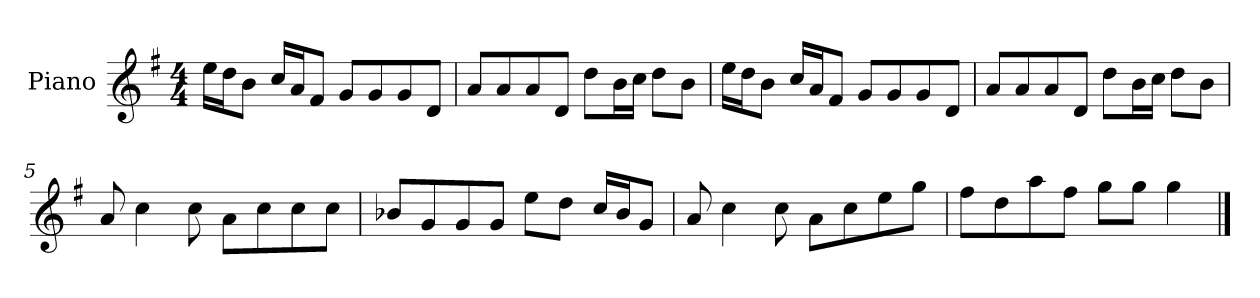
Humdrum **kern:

**kern
*part1
*staff1
*I"Piano
*I'P-no
*clefG2
*k[f#]
*M4/4
*MM90
=1
16ee\LL
16dd\J
8b\J
16cc/LL
16a/J
8f#/J
8g/L
8g/
8g/
8d/J
=2
8a/L
8a/
8a/
8d/J
8dd\L
16b\L
16cc\JJ
8dd\L
8b\J
=3
16ee\LL
16dd\J
8b\J
16cc/LL
16a/J
8f#/J
8g/L
8g/
8g/
8d/J
=4
8a/L
8a/
8a/
8d/J
8dd\L
16b\L
16cc\JJ
8dd\L
8b\J
!!LO:LB:g=z
=5
8a/
4cc\
8cc\
8a\L
8cc\
8cc\
8cc\J
=6
8b-X/L
8g/
8g/
8g/J
8ee\L
8dd\J
16cc/LL
16b-/J
8g/J
=7
8a/
4cc\
8cc\
8a\L
8cc\
8ee\
8gg\J
=8
8ff#\L
8dd\
8aa\
8ff#\J
8gg\L
8gg\J
4gg\
==
*-
